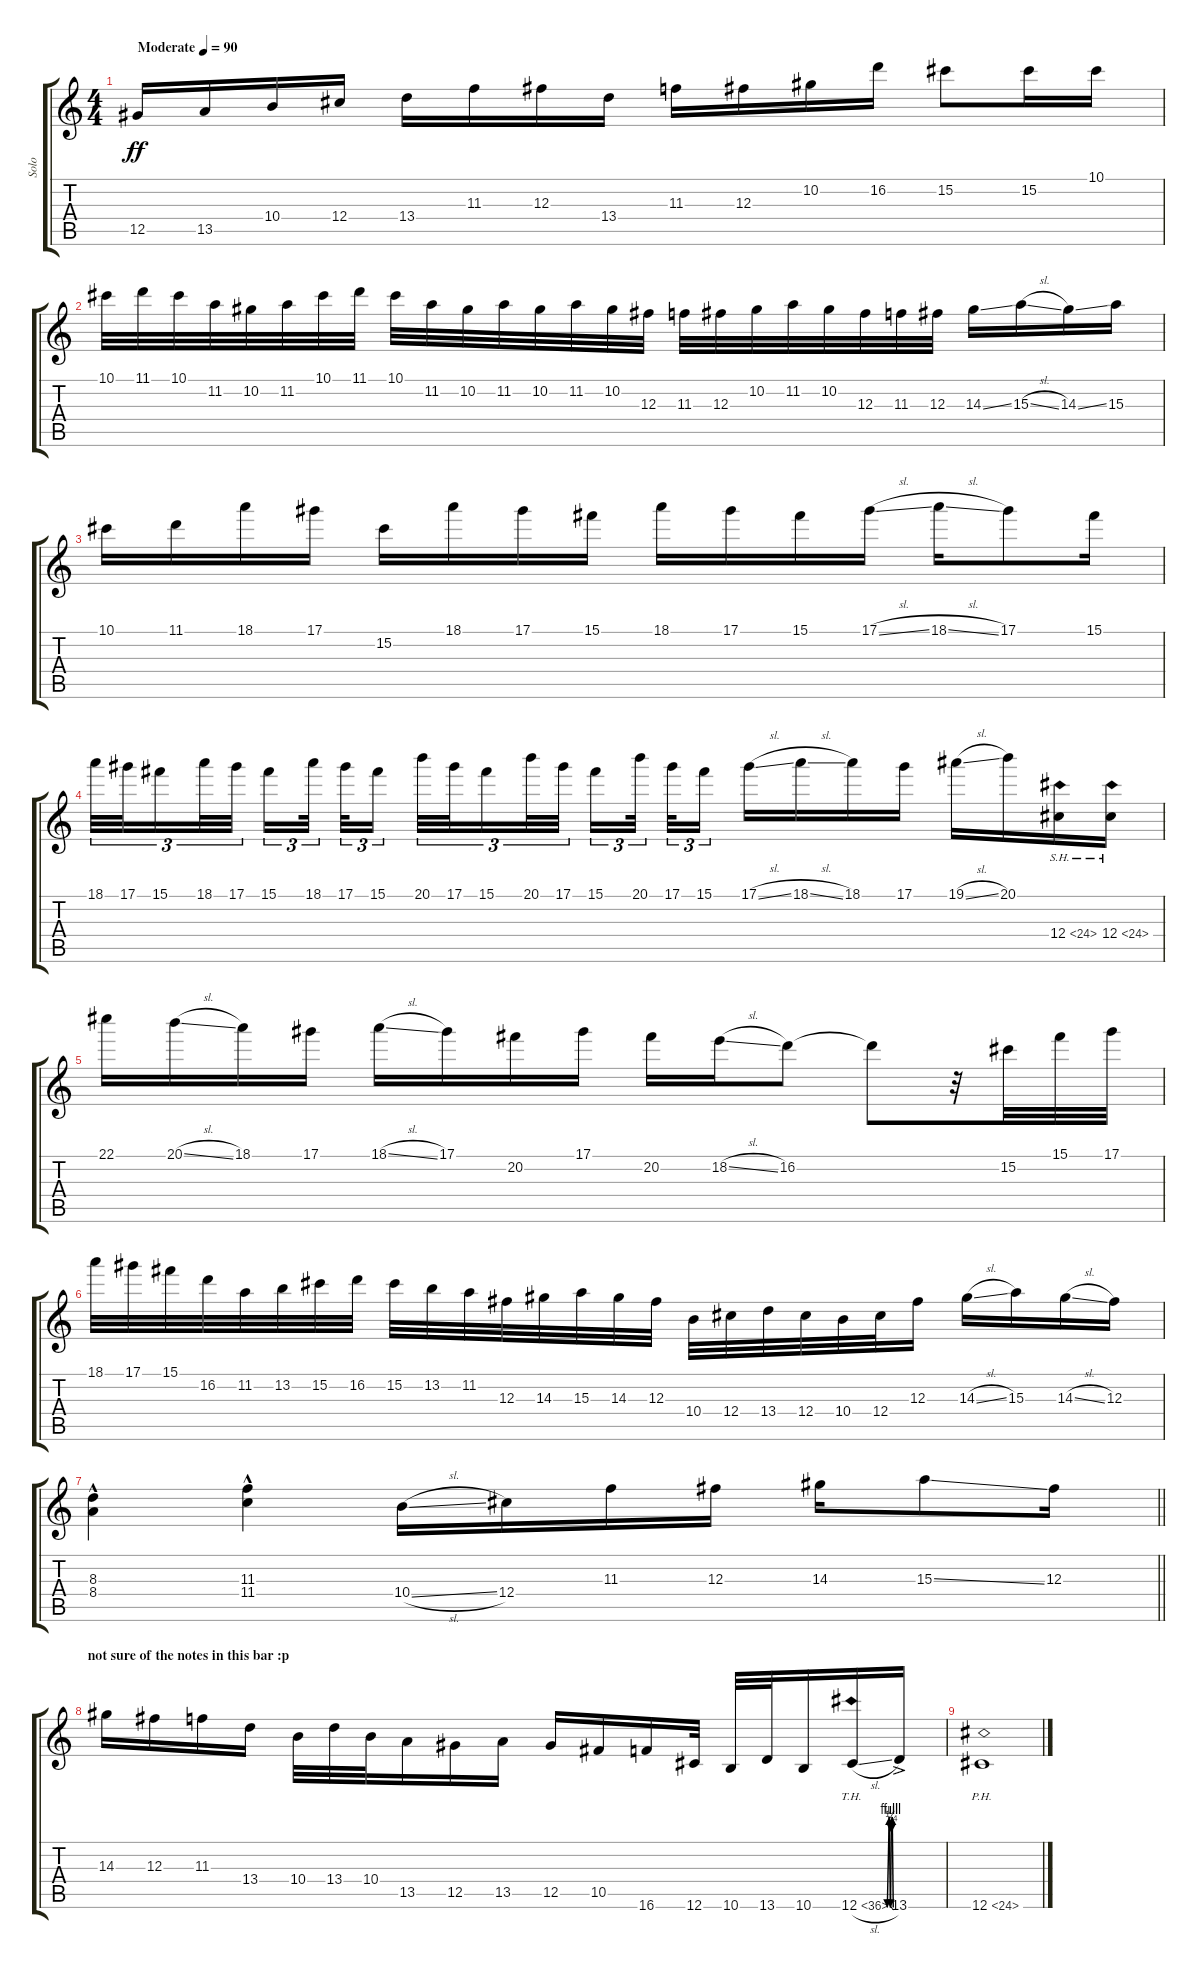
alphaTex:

\track ("Solo" "Solo") {solo instrument distortionguitar}
\staff {score tabs}
\tuning (Eb4 Bb3 Gb3 Db3 Ab2 Db2) {hide}
\ts (4 4)
\tempo (90 "Moderate")
\clef g2
\ks c
12.5.16{dy ff instrument distortionguitar} 13.5.16 10.4.16 12.4.16 13.4.16 11.3.16 12.3.16 13.4.16 11.3.16 12.3.16 10.2.16 16.2.16 15.2.8 15.2.16 10.1.16 |
10.1.32 11.1.32 10.1.32 11.2.32 10.2.32 11.2.32 10.1.32 11.1.32 10.1.32 11.2.32 10.2.32 11.2.32 10.2.32 11.2.32 10.2.32 12.3.32 11.3.32 12.3.32 10.2.32 11.2.32 10.2.32 12.3.32 11.3.32 12.3.32 14.3{ss}.16 15.3{sl}.16 14.3{ss}.16 15.3.16 |
10.1.16 11.1.16 18.1.16 17.1.16 15.2.16 18.1.16 17.1.16 15.1.16 18.1.16 17.1.16 15.1.16 17.1{sl}.16 18.1{sl}.16 17.1.8 15.1.16 |
18.1.32{tu (3 2)} 17.1.32{tu (3 2)} 15.1.16{tu (3 2)} 18.1.32{tu (3 2)} 17.1.32{tu (3 2) beam splitsecondary} 15.1.16{tu (3 2)} 18.1.32{tu (3 2) beam splitsecondary} 17.1.32{tu (3 2)} 15.1.16{tu (3 2)} 20.1.32{tu (3 2)} 17.1.32{tu (3 2)} 15.1.16{tu (3 2)} 20.1.32{tu (3 2)} 17.1.32{tu (3 2) beam splitsecondary} 15.1.16{tu (3 2)} 20.1.32{tu (3 2) beam splitsecondary} 17.1.32{tu (3 2)} 15.1.16{tu (3 2)} 17.1{sl}.16 18.1{sl}.16 18.1.16 17.1.16 19.1{sl}.16 20.1.16 12.4{sh 12}.16 12.4{sh 12}.16 |
22.1.16 20.1{sl}.16 18.1.16 17.1.16 18.1{sl}.16 17.1.16 20.2.16 17.1.16 20.2.16 18.2{sl}.16 16.2.8 16.2{t}.8 r.32 15.2.32 15.1.32 17.1.32 |
18.1.32 17.1.32 15.1.32 16.2.32 11.2.32 13.2.32 15.2.32 16.2.32 15.2.32 13.2.32 11.2.32 12.3.32 14.3.32 15.3.32 14.3.32 12.3.32 10.4.32 12.4.32 13.4.32 12.4.32 10.4.32 12.4.32 12.3.16 14.3{sl}.16 15.3.16 14.3{sl}.16 12.3.16 |
\barLineRight lightlight
(8.3{hac} 8.4{hac}).4 (11.3{hac} 11.4{hac}).4 10.4{sl}.16 12.4.16 11.3.16 12.3.16 14.3.16 15.3{ss}.8 12.3.16 |
\section ("" "not sure of the notes in this bar :p")
14.3.16 12.3.16 11.3.16 13.4.16 10.4.32 13.4.32 10.4.32 13.5.16 12.5.16 13.5.16 12.5.16 10.5.16 16.6.16 12.6.32 10.6.32 13.6.32 10.6.16 12.6{be (custom 0 0 10 4 20 1 28 0 41 4 60 0) th 24 sl}.16 13.6{ac}.16 |
12.6{ph 12}.1{volume 3}
